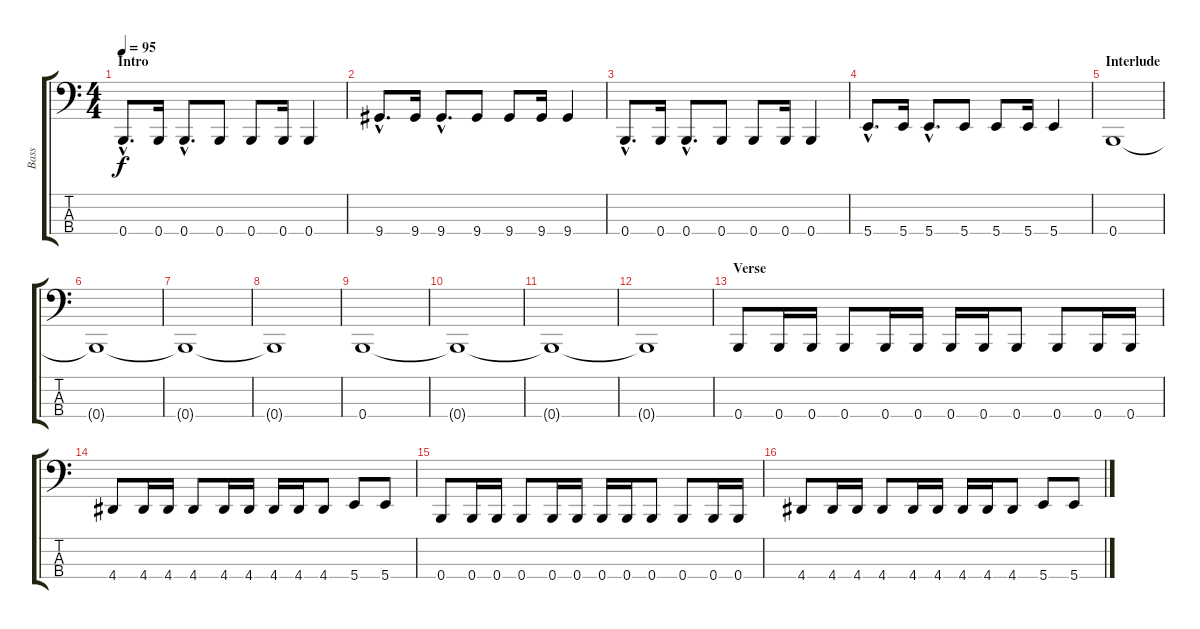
\track ("Bass" "Bass") {instrument electricbassfinger}
\staff {score tabs}
\tuning (E2 B1 Gb1 B0) {hide}
\ts (4 4)
\section ("" "Intro")
\tempo 95
\clef f4
\ks c
0.4{hac}.8{d dy f instrument electricbassfinger} 0.4.16 0.4{hac}.8{d} 0.4.8 0.4.8 0.4.16 0.4.4 |
9.4{hac}.8{d} 9.4.16 9.4{hac}.8{d} 9.4.8 9.4.8 9.4.16 9.4.4 |
0.4{hac}.8{d} 0.4.16 0.4{hac}.8{d} 0.4.8 0.4.8 0.4.16 0.4.4 |
5.4{hac}.8{d} 5.4.16 5.4{hac}.8{d} 5.4.8 5.4.8 5.4.16 5.4.4 |
\section ("" "Interlude")
0.4.1 |
0.4{t}.1 |
0.4{t}.1 |
0.4{t}.1 |
0.4.1 |
0.4{t}.1 |
0.4{t}.1 |
0.4{t}.1 |
\section ("" "Verse")
0.4.8 0.4.16 0.4.16 0.4.8 0.4.16 0.4.16 0.4.16 0.4.16 0.4.8 0.4.8 0.4.16 0.4.16 |
4.4.8 4.4.16 4.4.16 4.4.8 4.4.16 4.4.16 4.4.16 4.4.16 4.4.8 5.4.8 5.4.8 |
0.4.8 0.4.16 0.4.16 0.4.8 0.4.16 0.4.16 0.4.16 0.4.16 0.4.8 0.4.8 0.4.16 0.4.16 |
4.4.8 4.4.16 4.4.16 4.4.8 4.4.16 4.4.16 4.4.16 4.4.16 4.4.8 5.4.8 5.4.8
